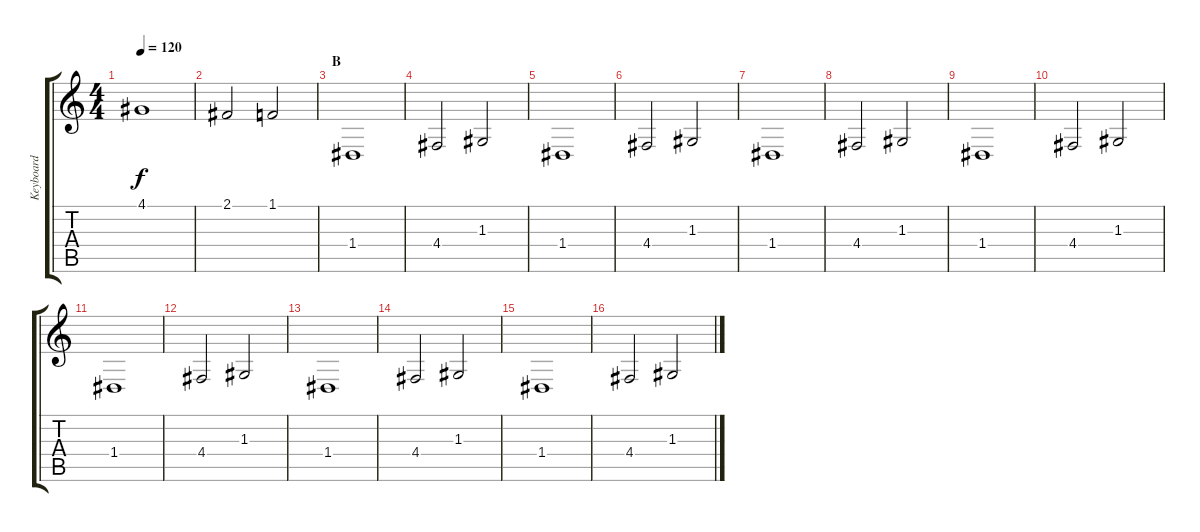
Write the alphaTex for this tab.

\track ("Keyboard" "Keyboard") {instrument stringensemble2}
\staff {score tabs}
\tuning (E4 B3 G3 D3 A2 E2) {hide}
\ts (4 4)
\tempo 120
\clef g2
\ks c
4.1.1{dy f} |
2.1.2 1.1.2 |
\section ("" "B")
1.4.1 |
4.4.2 1.3.2 |
1.4.1 |
4.4.2 1.3.2 |
1.4.1 |
4.4.2 1.3.2 |
1.4.1 |
4.4.2 1.3.2 |
1.4.1 |
4.4.2 1.3.2 |
1.4.1 |
4.4.2 1.3.2 |
1.4.1 |
4.4.2 1.3.2
